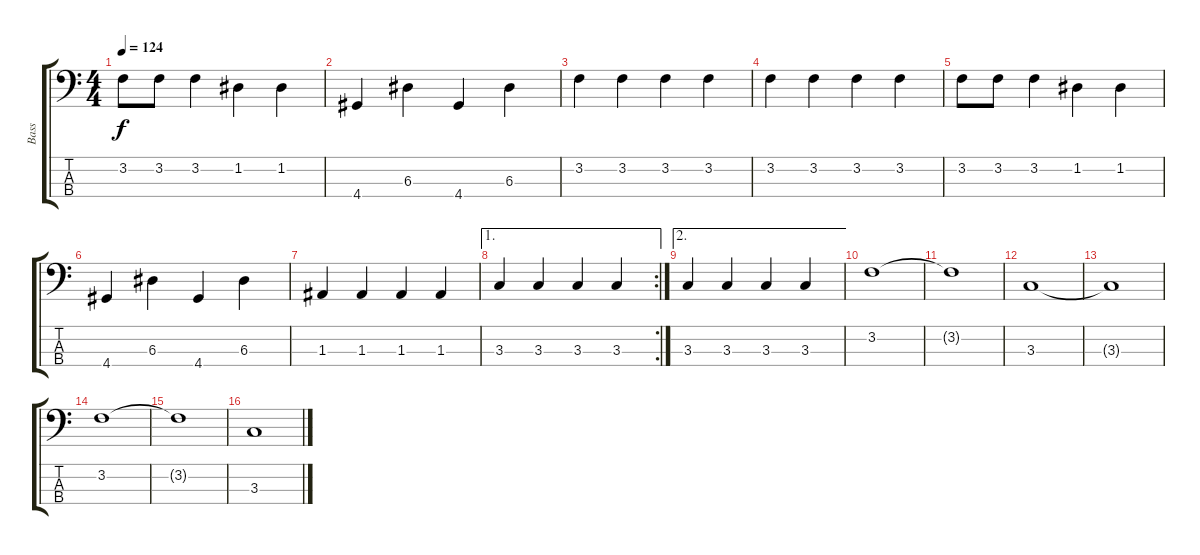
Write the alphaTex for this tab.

\track ("Bass" "Bass") {instrument fretlessbass}
\staff {score tabs}
\tuning (G2 D2 A1 E1) {hide}
\ts (4 4)
\tempo 124
\clef f4
\ks c
3.2.8{dy f} 3.2.8 3.2.4 1.2.4 1.2.4 |
4.4.4 6.3.4 4.4.4 6.3.4 |
3.2.4 3.2.4 3.2.4 3.2.4 |
3.2.4 3.2.4 3.2.4 3.2.4 |
3.2.8 3.2.8 3.2.4 1.2.4 1.2.4 |
4.4.4 6.3.4 4.4.4 6.3.4 |
1.3.4 1.3.4 1.3.4 1.3.4 |
\ae 1
\rc 2
3.3.4 3.3.4 3.3.4 3.3.4 |
\ae 2
3.3.4 3.3.4 3.3.4 3.3.4 |
3.2.1 |
3.2{t}.1 |
3.3.1 |
3.3{t}.1 |
3.2.1 |
3.2{t}.1 |
3.3.1
